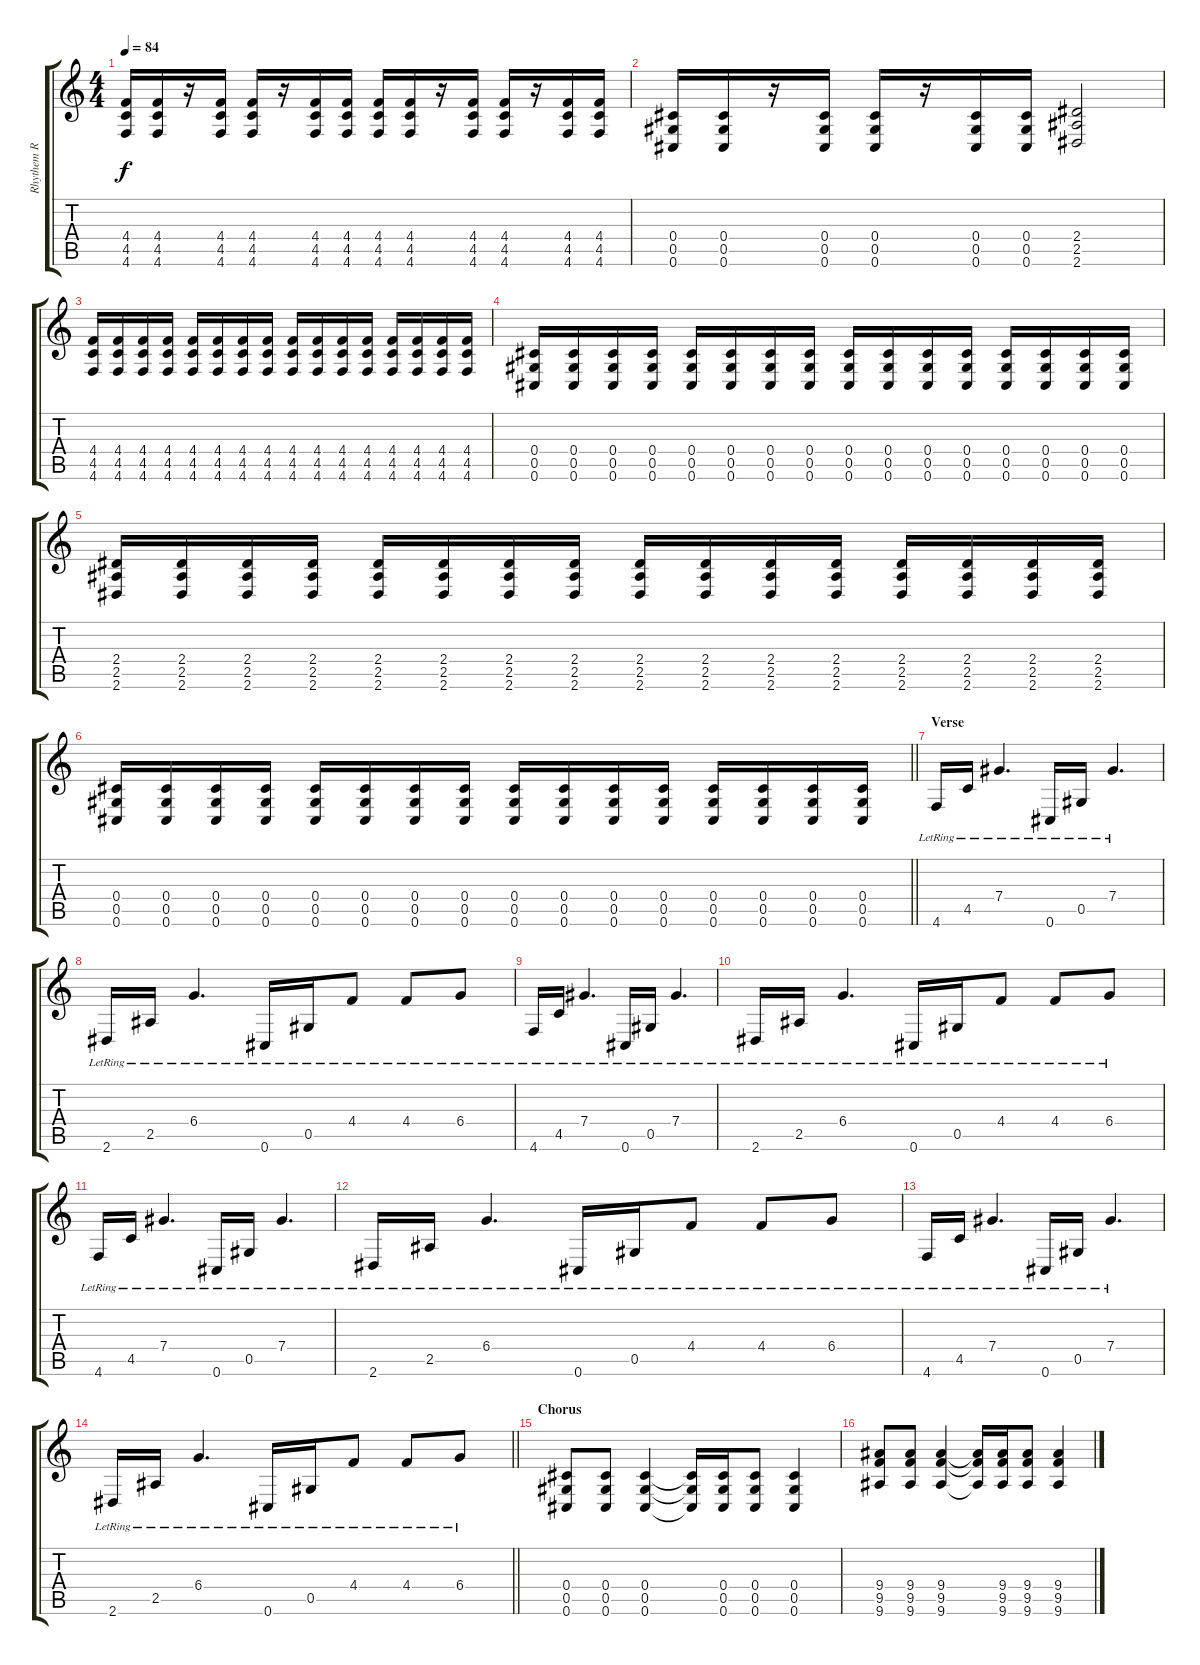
\track ("Rhythem R" "Rhythem R") {instrument electricguitarclean}
\staff {score tabs}
\tuning (Eb4 Bb3 Gb3 Db3 Ab2 Db2) {hide}
\ts (4 4)
\tempo 84
\clef g2
\ks c
(4.4 4.5 4.6).16{dy f instrument distortionguitar} (4.4 4.5 4.6).16 r.16 (4.4 4.5 4.6).16 (4.4 4.5 4.6).16 r.16 (4.4 4.5 4.6).16 (4.4 4.5 4.6).16 (4.4 4.5 4.6).16 (4.4 4.5 4.6).16 r.16 (4.4 4.5 4.6).16 (4.4 4.5 4.6).16 r.16 (4.4 4.5 4.6).16 (4.4 4.5 4.6).16 |
(0.4 0.5 0.6).16 (0.4 0.5 0.6).16 r.16 (0.4 0.5 0.6).16 (0.4 0.5 0.6).16 r.16 (0.4 0.5 0.6).16 (0.4 0.5 0.6).16 (2.4 2.5 2.6).2 |
(4.4 4.5 4.6).16 (4.4 4.5 4.6).16 (4.4 4.5 4.6).16 (4.4 4.5 4.6).16 (4.4 4.5 4.6).16 (4.4 4.5 4.6).16 (4.4 4.5 4.6).16 (4.4 4.5 4.6).16 (4.4 4.5 4.6).16 (4.4 4.5 4.6).16 (4.4 4.5 4.6).16 (4.4 4.5 4.6).16 (4.4 4.5 4.6).16 (4.4 4.5 4.6).16 (4.4 4.5 4.6).16 (4.4 4.5 4.6).16 |
(0.4 0.5 0.6).16 (0.4 0.5 0.6).16 (0.4 0.5 0.6).16 (0.4 0.5 0.6).16 (0.4 0.5 0.6).16 (0.4 0.5 0.6).16 (0.4 0.5 0.6).16 (0.4 0.5 0.6).16 (0.4 0.5 0.6).16 (0.4 0.5 0.6).16 (0.4 0.5 0.6).16 (0.4 0.5 0.6).16 (0.4 0.5 0.6).16 (0.4 0.5 0.6).16 (0.4 0.5 0.6).16 (0.4 0.5 0.6).16 |
(2.4 2.5 2.6).16 (2.4 2.5 2.6).16 (2.4 2.5 2.6).16 (2.4 2.5 2.6).16 (2.4 2.5 2.6).16 (2.4 2.5 2.6).16 (2.4 2.5 2.6).16 (2.4 2.5 2.6).16 (2.4 2.5 2.6).16 (2.4 2.5 2.6).16 (2.4 2.5 2.6).16 (2.4 2.5 2.6).16 (2.4 2.5 2.6).16 (2.4 2.5 2.6).16 (2.4 2.5 2.6).16 (2.4 2.5 2.6).16 |
\barLineRight lightlight
(0.4 0.5 0.6).16 (0.4 0.5 0.6).16 (0.4 0.5 0.6).16 (0.4 0.5 0.6).16 (0.4 0.5 0.6).16 (0.4 0.5 0.6).16 (0.4 0.5 0.6).16 (0.4 0.5 0.6).16 (0.4 0.5 0.6).16 (0.4 0.5 0.6).16 (0.4 0.5 0.6).16 (0.4 0.5 0.6).16 (0.4 0.5 0.6).16 (0.4 0.5 0.6).16 (0.4 0.5 0.6).16 (0.4 0.5 0.6).16 |
\section ("" "Verse")
4.6{lr}.16{instrument electricguitarclean} 4.5{lr}.16 7.4{lr}.4{d} 0.6{lr}.16 0.5{lr}.16 7.4{lr}.4{d} |
2.6{lr}.16 2.5{lr}.16 6.4{lr}.4{d} 0.6{lr}.16 0.5{lr}.16 4.4{lr}.8 4.4{lr}.8 6.4{lr}.8 |
4.6{lr}.16 4.5{lr}.16 7.4{lr}.4{d} 0.6{lr}.16 0.5{lr}.16 7.4{lr}.4{d} |
2.6{lr}.16 2.5{lr}.16 6.4{lr}.4{d} 0.6{lr}.16 0.5{lr}.16 4.4{lr}.8 4.4{lr}.8 6.4{lr}.8 |
4.6{lr}.16 4.5{lr}.16 7.4{lr}.4{d} 0.6{lr}.16 0.5{lr}.16 7.4{lr}.4{d} |
2.6{lr}.16 2.5{lr}.16 6.4{lr}.4{d} 0.6{lr}.16 0.5{lr}.16 4.4{lr}.8 4.4{lr}.8 6.4{lr}.8 |
4.6{lr}.16 4.5{lr}.16 7.4{lr}.4{d} 0.6{lr}.16 0.5{lr}.16 7.4{lr}.4{d} |
\barLineRight lightlight
2.6{lr}.16 2.5{lr}.16 6.4{lr}.4{d} 0.6{lr}.16 0.5{lr}.16 4.4{lr}.8 4.4{lr}.8 6.4{lr}.8 |
\section ("" "Chorus")
(0.4 0.5 0.6).8{instrument distortionguitar} (0.4 0.5 0.6).8 (0.4 0.5 0.6).4 (0.4{t} 0.5{t} 0.6{t}).16 (0.4 0.5 0.6).16 (0.4 0.5 0.6).8 (0.4 0.5 0.6).4 |
(9.4 9.5 9.6).8 (9.4 9.5 9.6).8 (9.4 9.5 9.6).4 (9.4{t} 9.5{t} 9.6{t}).16 (9.4 9.5 9.6).16 (9.4 9.5 9.6).8 (9.4 9.5 9.6).4
